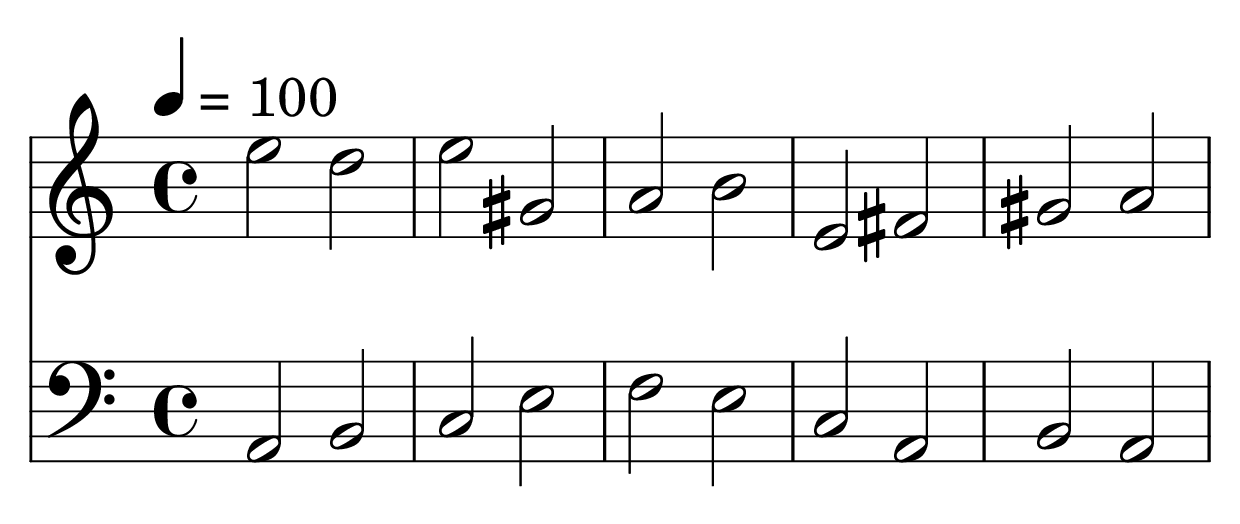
\version "2.24.1"

\include "page.ly"

global = {
  \time  4/4
  \tempo 4 = 100
}

% See `https://youtu.be/J0Xkhgw-oPM?t=554`.

\parallelMusic voiceUpper, voiceLower {
  e2    d     |
  a2    b     | % cantus firmus

  e     gis,  |
  c     e     | % cantus firmus

  a     b     |
  f     e     | % cantus firmus

  e,    fis   |
  c     a     | % cantus firmus

  gis   a     |
  b     a     | % cantus firmus
}

\score {
  <<
    \new Staff \with { midiInstrument = "oboe" } {
      \global
      \clef treble
      \relative c''
      \voiceUpper
    }
    \new Staff \with { midiInstrument = "bassoon" } {
      \global
      \clef bass
      \relative c
      \voiceLower
    }
  >>
  \layout { }
  \midi { }
}
